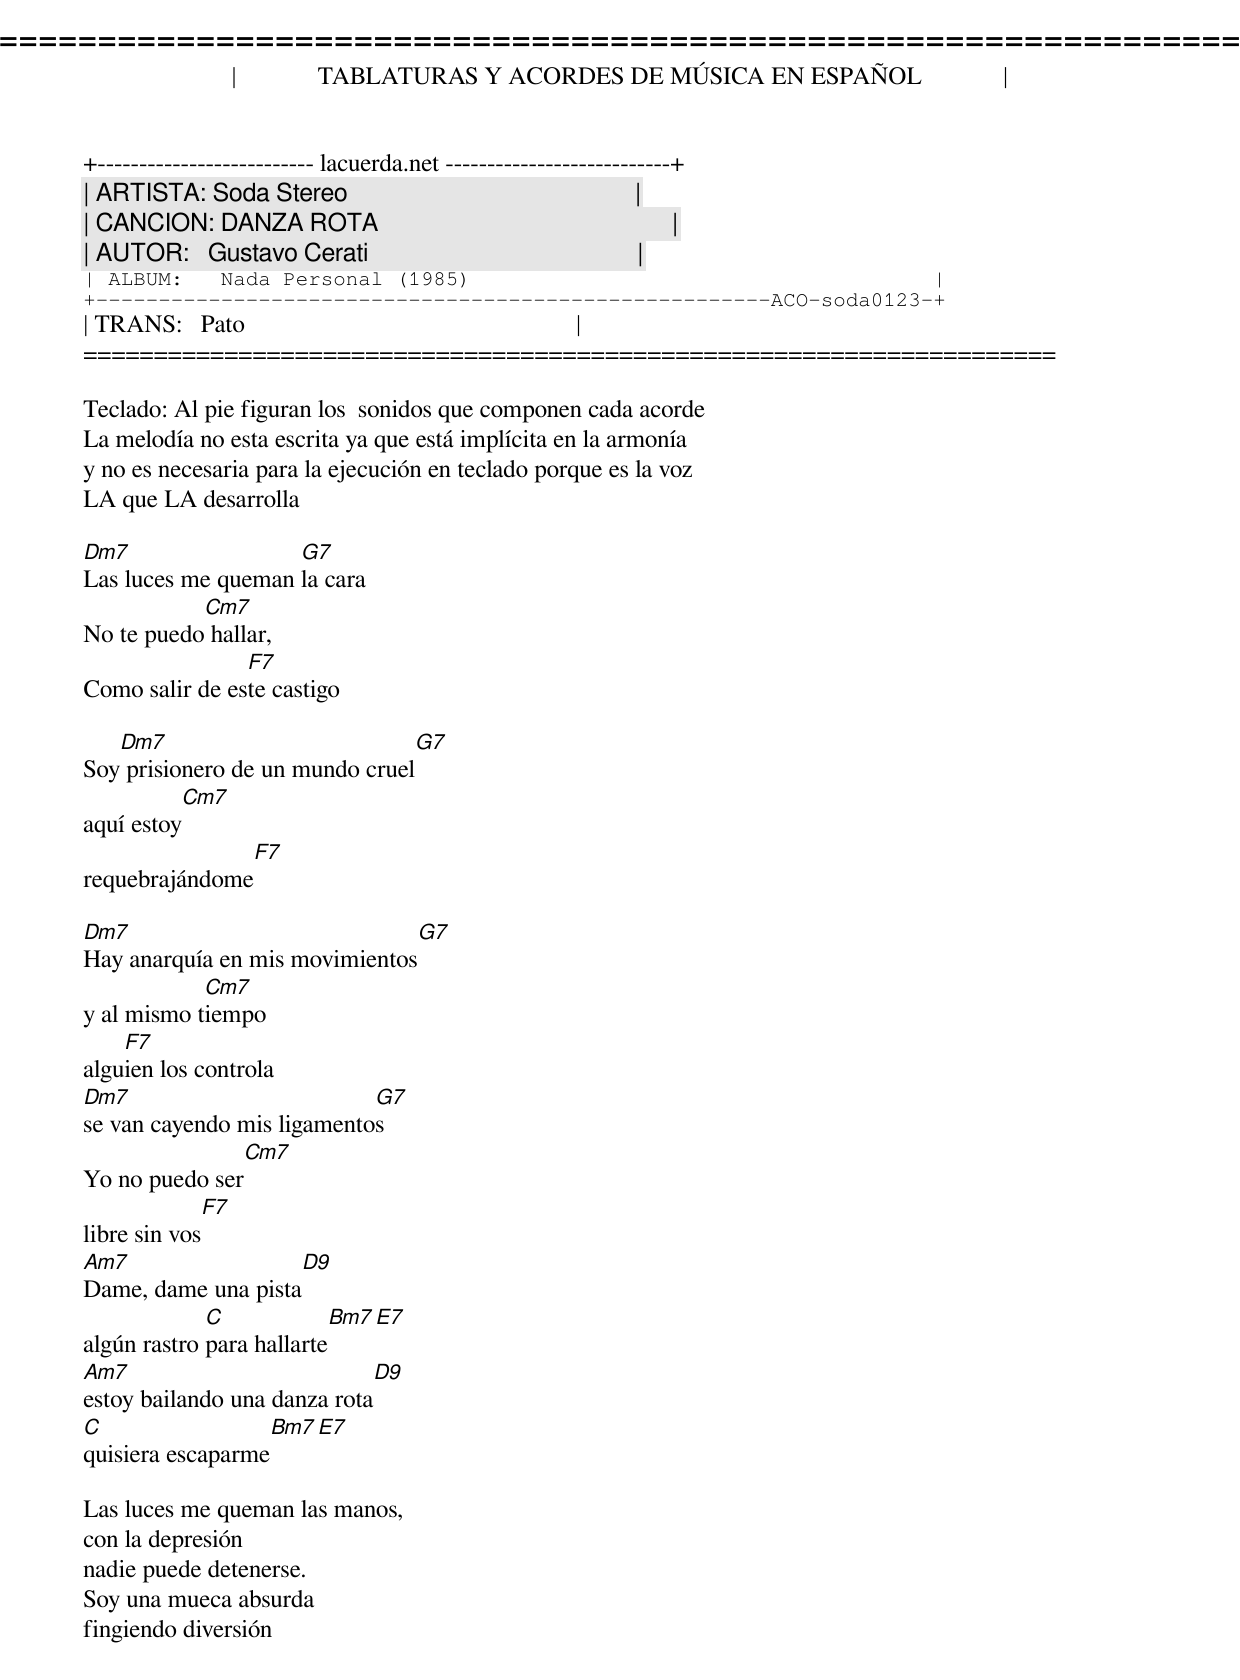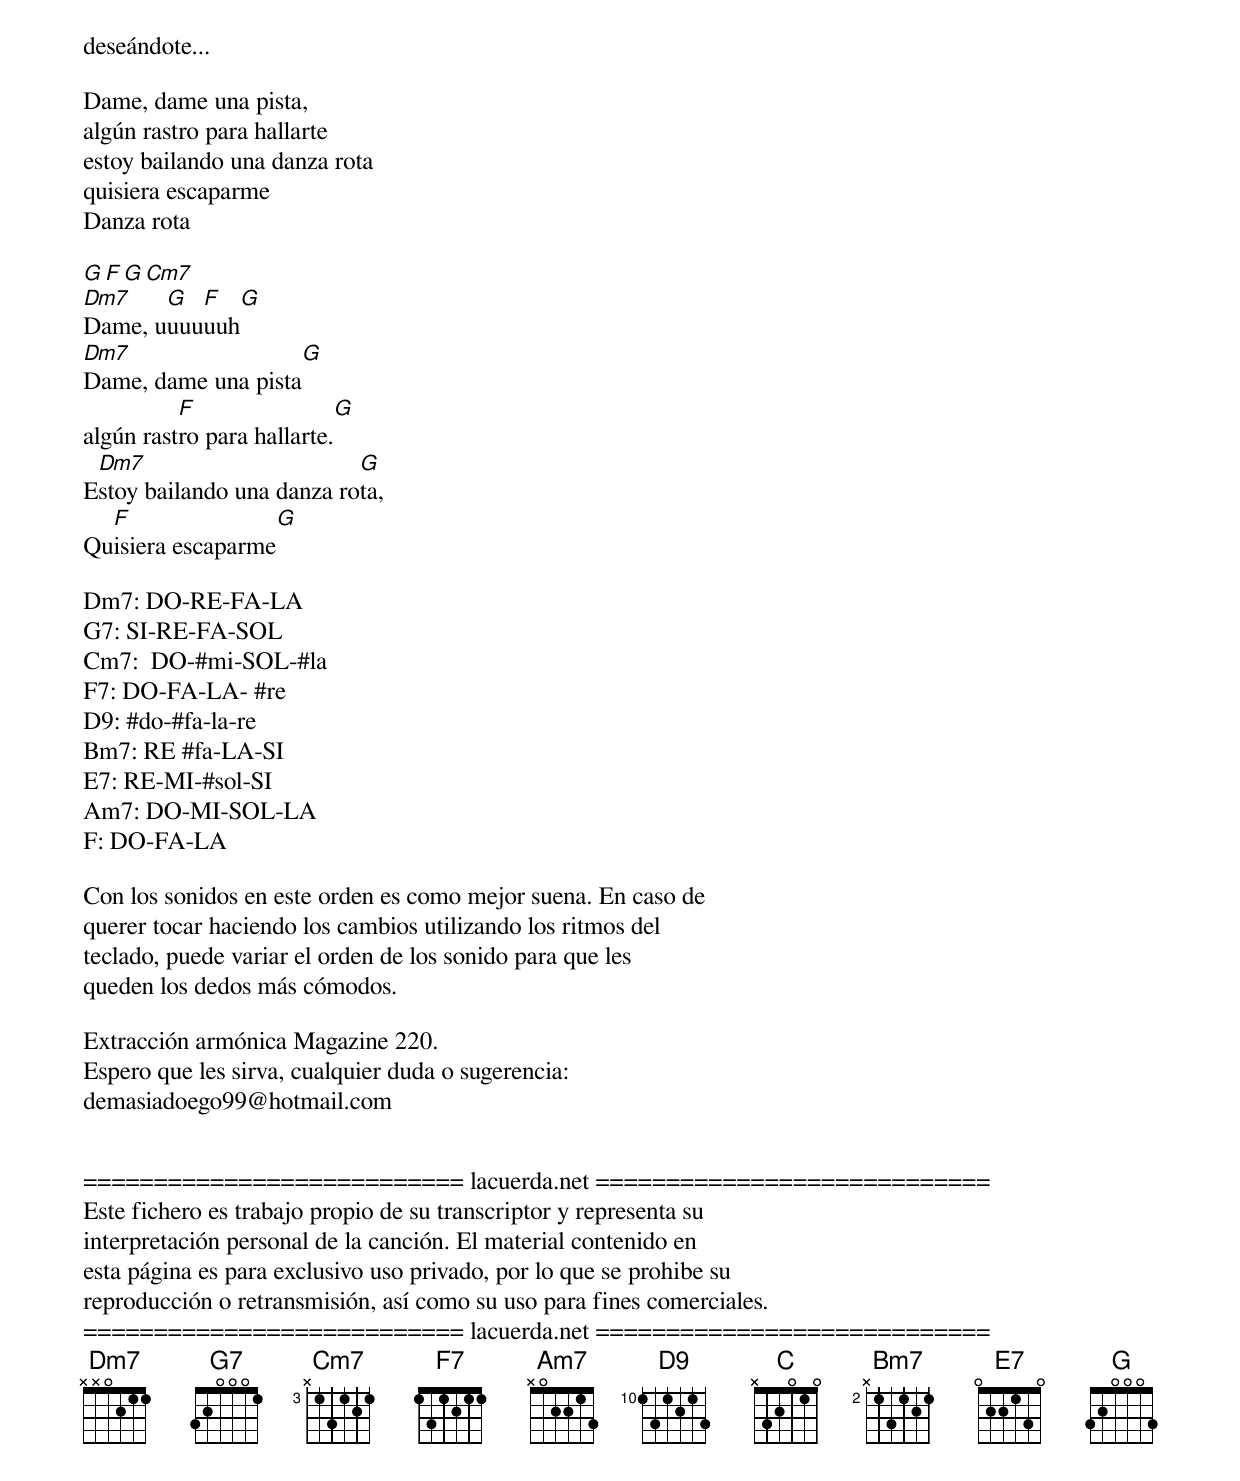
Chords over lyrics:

=====================================================================
|             TABLATURAS Y ACORDES DE MÚSICA EN ESPAÑOL             |
+-------------------------- lacuerda.net ---------------------------+
| ARTISTA: Soda Stereo                                              |
| CANCION: DANZA ROTA                                               |
| AUTOR:   Gustavo Cerati                                           |
| ALBUM:   Nada Personal (1985)                                     |
+------------------------------------------------------ACO-soda0123-+
| TRANS:   Pato                                                     |
=====================================================================

Teclado: Al pie figuran los  sonidos que componen cada acorde
La melodía no esta escrita ya que está implícita en la armonía
y no es necesaria para la ejecución en teclado porque es la voz
LA que LA desarrolla

Dm7                 G7
Las luces me queman la cara
           Cm7
No te puedo hallar,
                F7
Como salir de este castigo

   Dm7                              G7
Soy prisionero de un mundo cruel
               Cm7
aquí estoy
               F7
requebrajándome

Dm7                            G7
Hay anarquía en mis movimientos
            Cm7
y al mismo tiempo
    F7
alguien los controla
Dm7                         G7
se van cayendo mis ligamentos
               Cm7
Yo no puedo ser
                 F7
libre sin vos
Am7                      D9
Dame, dame una pista
             C                  Bm7      E7
algún rastro para hallarte
Am7                                 D9
estoy bailando una danza rota
C                             Bm7       E7
quisiera escaparme

Las luces me queman las manos,
con la depresión
nadie puede detenerse.
Soy una mueca absurda
fingiendo diversión
deseándote...

Dame, dame una pista,
algún rastro para hallarte
estoy bailando una danza rota
quisiera escaparme
Danza rota

G    F  G  Cm7
Dm7    G  F  G
Dame, uuuuuuh
Dm7                     G
Dame, dame una pista
          F                 G
algún rastro para hallarte.
 Dm7                       G
Estoy bailando una danza rota,
  F                G
Quisiera escaparme

Dm7: DO-RE-FA-LA
G7: SI-RE-FA-SOL
Cm7:  DO-#mi-SOL-#la
F7: DO-FA-LA- #re
D9: #do-#fa-la-re
Bm7: RE #fa-LA-SI
E7: RE-MI-#sol-SI
Am7: DO-MI-SOL-LA
F: DO-FA-LA

Con los sonidos en este orden es como mejor suena. En caso de
querer tocar haciendo los cambios utilizando los ritmos del
teclado, puede variar el orden de los sonido para que les
queden los dedos más cómodos.

Extracción armónica Magazine 220.
Espero que les sirva, cualquier duda o sugerencia:
demasiadoego99@hotmail.com


=========================== lacuerda.net ============================
Este fichero es trabajo propio de su transcriptor y representa su
interpretación personal de la canción. El material contenido en
esta página es para exclusivo uso privado, por lo que se prohibe su
reproducción o retransmisión, así como su uso para fines comerciales.
=========================== lacuerda.net ============================
